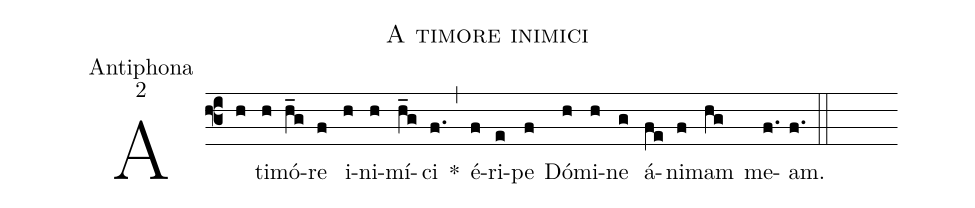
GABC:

name:A timore inimici;
office-part:Antiphona;
mode:2;
%%
(f3) A(h) ti(h)mó(h_g)re(f) i(h)ni(h)mí(h_g)ci(f.) *(,) é(f)ri(e)pe(f) Dó(h)mi(h)ne(g) á(fe)ni(f)mam(hg) me(f.)am.(f.) (::)
